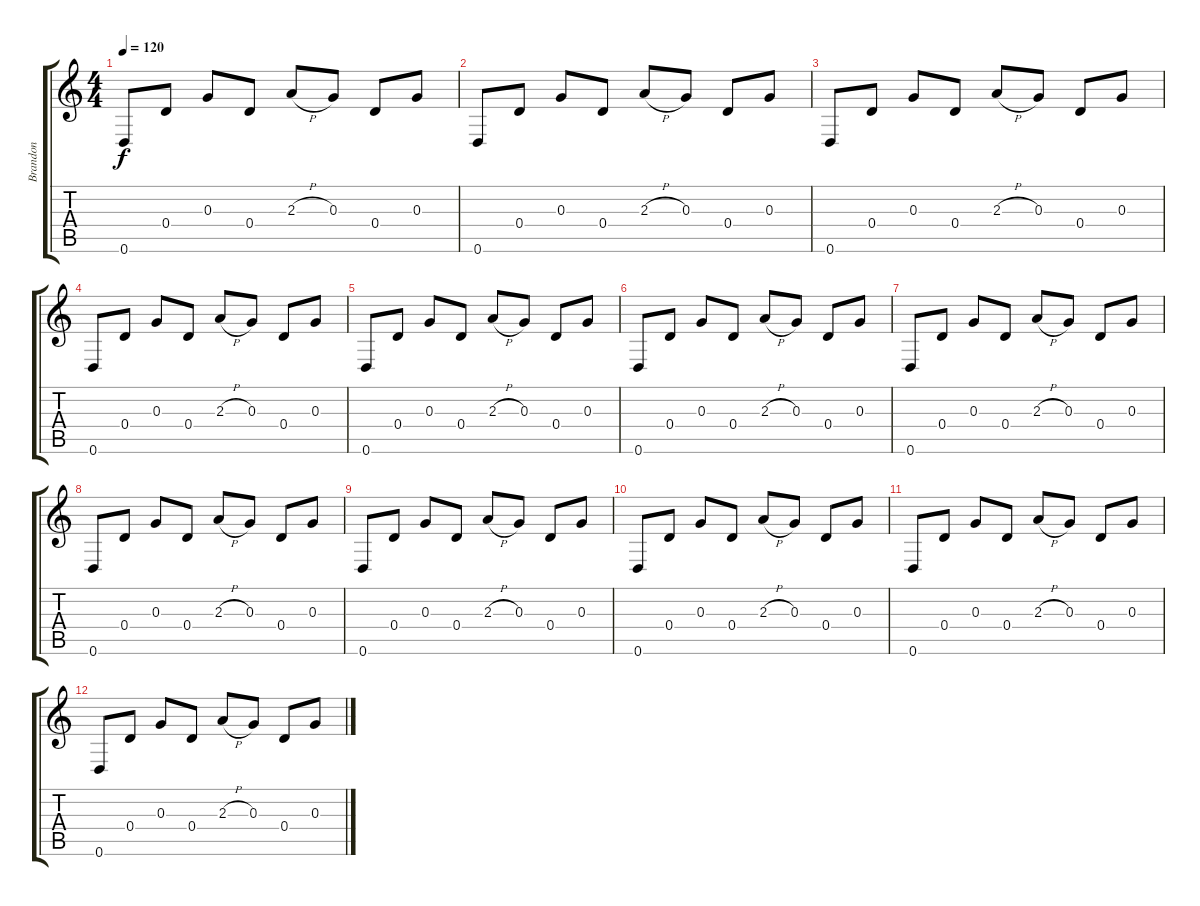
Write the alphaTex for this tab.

\track ("Brandon" "Brandon") {instrument acousticguitarsteel}
\staff {score tabs}
\tuning (E4 B3 G3 D3 A2 D2) {hide}
\ts (4 4)
\tempo 120
\clef g2
\ks c
0.6.8{dy f} 0.4.8 0.3.8 0.4.8 2.3{h}.8 0.3.8 0.4.8 0.3.8 |
0.6.8 0.4.8 0.3.8 0.4.8 2.3{h}.8 0.3.8 0.4.8 0.3.8 |
0.6.8 0.4.8 0.3.8 0.4.8 2.3{h}.8 0.3.8 0.4.8 0.3.8 |
0.6.8 0.4.8 0.3.8 0.4.8 2.3{h}.8 0.3.8 0.4.8 0.3.8 |
0.6.8 0.4.8 0.3.8 0.4.8 2.3{h}.8 0.3.8 0.4.8 0.3.8 |
0.6.8 0.4.8 0.3.8 0.4.8 2.3{h}.8 0.3.8 0.4.8 0.3.8 |
0.6.8 0.4.8 0.3.8 0.4.8 2.3{h}.8 0.3.8 0.4.8 0.3.8 |
0.6.8 0.4.8 0.3.8 0.4.8 2.3{h}.8 0.3.8 0.4.8 0.3.8 |
0.6.8 0.4.8 0.3.8 0.4.8 2.3{h}.8 0.3.8 0.4.8 0.3.8 |
0.6.8 0.4.8 0.3.8 0.4.8 2.3{h}.8 0.3.8 0.4.8 0.3.8 |
0.6.8 0.4.8 0.3.8 0.4.8 2.3{h}.8 0.3.8 0.4.8 0.3.8 |
0.6.8 0.4.8 0.3.8 0.4.8 2.3{h}.8 0.3.8 0.4.8 0.3.8
